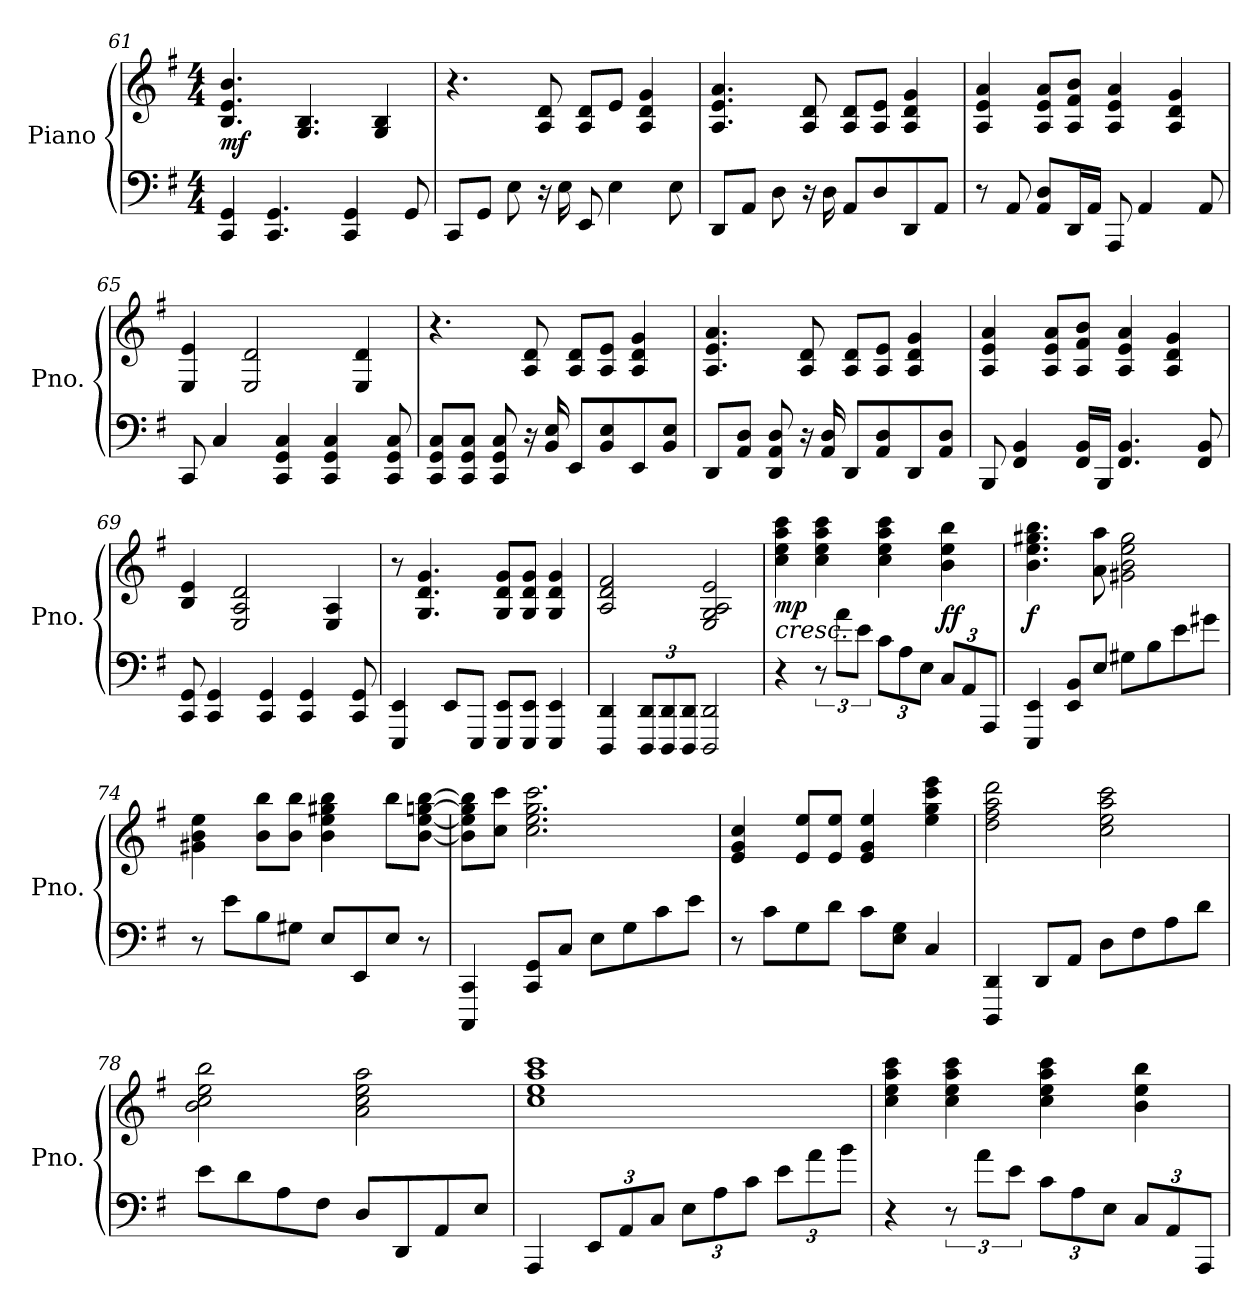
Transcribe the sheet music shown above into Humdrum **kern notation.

**kern	**kern	**dynam
*part1	*part1	*part1
*staff2	*staff1	*staff1/2
*I"Piano	*	*
*I'Pno.	*	*
*clefF4	*clefG2	*
*k[f#]	*k[f#]	*
*M4/4	*M4/4	*
=61	=61	=61
!	!	!LO:DY:b
4CC/ 4GG/	4.B/ 4.e/ 4.b/	mf
4.CC/ 4.GG/	.	.
.	4.G/ 4.B/	.
4CC/ 4GG/	.	.
.	4G/ 4B/	.
8GG/	.	.
=62	=62	=62
8CC/L	4.r	.
8GG/J	.	.
8E\	.	.
16r	8A/ 8d/	.
16E\	.	.
8EE/	8A/ 8d/L	.
4E\	8e/J	.
.	4A/ 4d/ 4g/	.
8E\	.	.
!!LO:LB:g=z
=63	=63	=63
8DD/L	4.A/ 4.e/ 4.a/	.
8AA/J	.	.
8D\	.	.
16r	8A/ 8d/	.
16D\	.	.
8AA/L	8A/ 8d/L	.
8D/	8A/ 8e/J	.
8DD/	4A/ 4d/ 4g/	.
8AA/J	.	.
=64	=64	=64
8r	4A/ 4e/ 4a/	.
8AA/	.	.
8AA/ 8D/L	8A/ 8e/ 8a/L	.
16DD/L	8A/ 8f#/ 8b/J	.
16AA/JJ	.	.
8AAA/	4A/ 4e/ 4a/	.
4AA/	.	.
.	4A/ 4d/ 4g/	.
8AA/	.	.
=65	=65	=65
8CC/	4E/ 4e/	.
4C/	.	.
.	2E/ 2d/	.
4CC/ 4GG/ 4C/	.	.
4CC/ 4GG/ 4C/	.	.
.	4E/ 4d/	.
8CC/ 8GG/ 8C/	.	.
=66	=66	=66
8CC/ 8GG/ 8C/L	4.r	.
8CC/ 8GG/ 8C/J	.	.
8CC/ 8GG/ 8C/	.	.
16r	8A/ 8d/	.
16BB/ 16E/	.	.
8EE/L	8A/ 8d/L	.
8BB/ 8E/	8A/ 8e/J	.
8EE/	4A/ 4d/ 4g/	.
8BB/ 8E/J	.	.
!!LO:LB:g=z
=67	=67	=67
8DD/L	4.A/ 4.e/ 4.a/	.
8AA/ 8D/J	.	.
8DD/ 8AA/ 8D/	.	.
16r	8A/ 8d/	.
16AA/ 16D/	.	.
8DD/L	8A/ 8d/L	.
8AA/ 8D/	8A/ 8e/J	.
8DD/	4A/ 4d/ 4g/	.
8AA/ 8D/J	.	.
=68	=68	=68
8BBB/	4A/ 4e/ 4a/	.
4FF#/ 4BB/	.	.
.	8A/ 8e/ 8a/L	.
16FF#/ 16BB/LL	8A/ 8f#/ 8b/J	.
16BBB/JJ	.	.
4.FF#/ 4.BB/	4A/ 4e/ 4a/	.
.	4A/ 4d/ 4g/	.
8FF#/ 8BB/	.	.
=69	=69	=69
8CC/ 8GG/	4B/ 4e/	.
4CC/ 4GG/	.	.
.	2E/ 2A/ 2d/	.
4CC/ 4GG/	.	.
4CC/ 4GG/	.	.
.	4E/ 4A/	.
8CC/ 8GG/	.	.
=70	=70	=70
4EEE/ 4EE/	8r	.
.	4.G/ 4.d/ 4.g/	.
8EE/L	.	.
8EEE/J	.	.
8EEE/ 8EE/L	8G/ 8d/ 8g/L	.
8EEE/ 8EE/J	8G/ 8d/ 8g/J	.
4EEE/ 4EE/	4G/ 4d/ 4g/	.
=71	=71	=71
4DDD/ 4DD/	2A/ 2d/ 2f#/	.
*Xbrackettup	*	*
12DDD/ 12DD/L	.	.
12DDD/ 12DD/	.	.
12DDD/ 12DD/J	.	.
2DDD/ 2DD/	2E/ 2G/ 2A/ 2e/	.
!!LO:PB:g=z
=72	=72	=72
!	!	!LO:HP:b
!	!	!LO:DY:n=1:b
4r	4cc\ 4ee\ 4aa\ 4ccc\	< mp
*brackettup	*	*
12r	4cc\ 4ee\ 4aa\ 4ccc\	.
12a\L	.	.
12e\J	.	.
*Xbrackettup	*	*
12c\L	4cc\ 4ee\ 4aa\ 4ccc\	.
12A\	.	.
12E\J	.	.
!	!	!LO:DY:n=2:b
12C/L	4b\ 4ee\ 4bb\	ff
12AA/	.	.
12AAA/J	.	.
.	.	[
=73	=73	=73
!	!	!LO:DY:b
4EEE/ 4EE/	4.b\ 4.ee\ 4.gg#X\ 4.bb\	f
8EE/ 8BB/L	.	.
8E/J	8a\ 8aa\	.
8G#X\L	2g#X\ 2b\ 2ee\ 2gg#\	.
8B\	.	.
8e\	.	.
8g#X\J	.	.
=74	=74	=74
8r	4g#X\ 4b\ 4ee\	.
8e\L	.	.
8B\	8b\ 8bb\L	.
8G#X\J	8b\ 8bb\J	.
8E/L	4b\ 4ee\ 4gg#X\ 4bb\	.
8EE/	.	.
8E/J	8bb\L	.
8r	[8b\ [8ee\ [8ggn\ [8bb\J	.
=75	=75	=75
4CCC/ 4CC/	8b\] 8ee\] 8gg\] 8bb\]L	.
.	8cc\ 8ccc\J	.
8CC/ 8GG/L	2.cc\ 2.ee\ 2.gg\ 2.ccc\	.
8C/J	.	.
8E\L	.	.
8G\	.	.
8c\	.	.
8e\J	.	.
!!LO:LB:g=z
=76	=76	=76
8r	4e/ 4g/ 4cc/	.
8c\L	.	.
8G\	8e/ 8ee/L	.
8d\J	8e/ 8ee/J	.
8c\L	4e/ 4g/ 4ee/	.
8E\ 8G\J	.	.
4C/	4ee\ 4gg\ 4ccc\ 4eee\	.
=77	=77	=77
4DDD/ 4DD/	2dd\ 2ff#\ 2aa\ 2ddd\	.
8DD/L	.	.
8AA/J	.	.
8D\L	2cc\ 2ee\ 2aa\ 2ccc\	.
8F#\	.	.
8A\	.	.
8d\J	.	.
=78	=78	=78
8e\L	2b\ 2cc\ 2ee\ 2bb\	.
8d\	.	.
8A\	.	.
8F#\J	.	.
8D/L	2a\ 2cc\ 2ee\ 2aa\	.
8DD/	.	.
8AA/	.	.
8E/J	.	.
=79	=79	=79
4AAA/	1cc 1ee 1aa 1ccc	.
12EE/L	.	.
12AA/	.	.
12C/J	.	.
12E\L	.	.
12A\	.	.
12c\J	.	.
12e\L	.	.
12a\	.	.
12b\J	.	.
!!LO:LB:g=z
=80	=80	=80
4r	4cc\ 4ee\ 4aa\ 4ccc\	.
*brackettup	*	*
12r	4cc\ 4ee\ 4aa\ 4ccc\	.
12a\L	.	.
12e\J	.	.
*Xbrackettup	*	*
12c\L	4cc\ 4ee\ 4aa\ 4ccc\	.
12A\	.	.
12E\J	.	.
12C/L	4b\ 4ee\ 4bb\	.
12AA/	.	.
12AAA/J	.	.
=	=	=
*-	*-	*-
